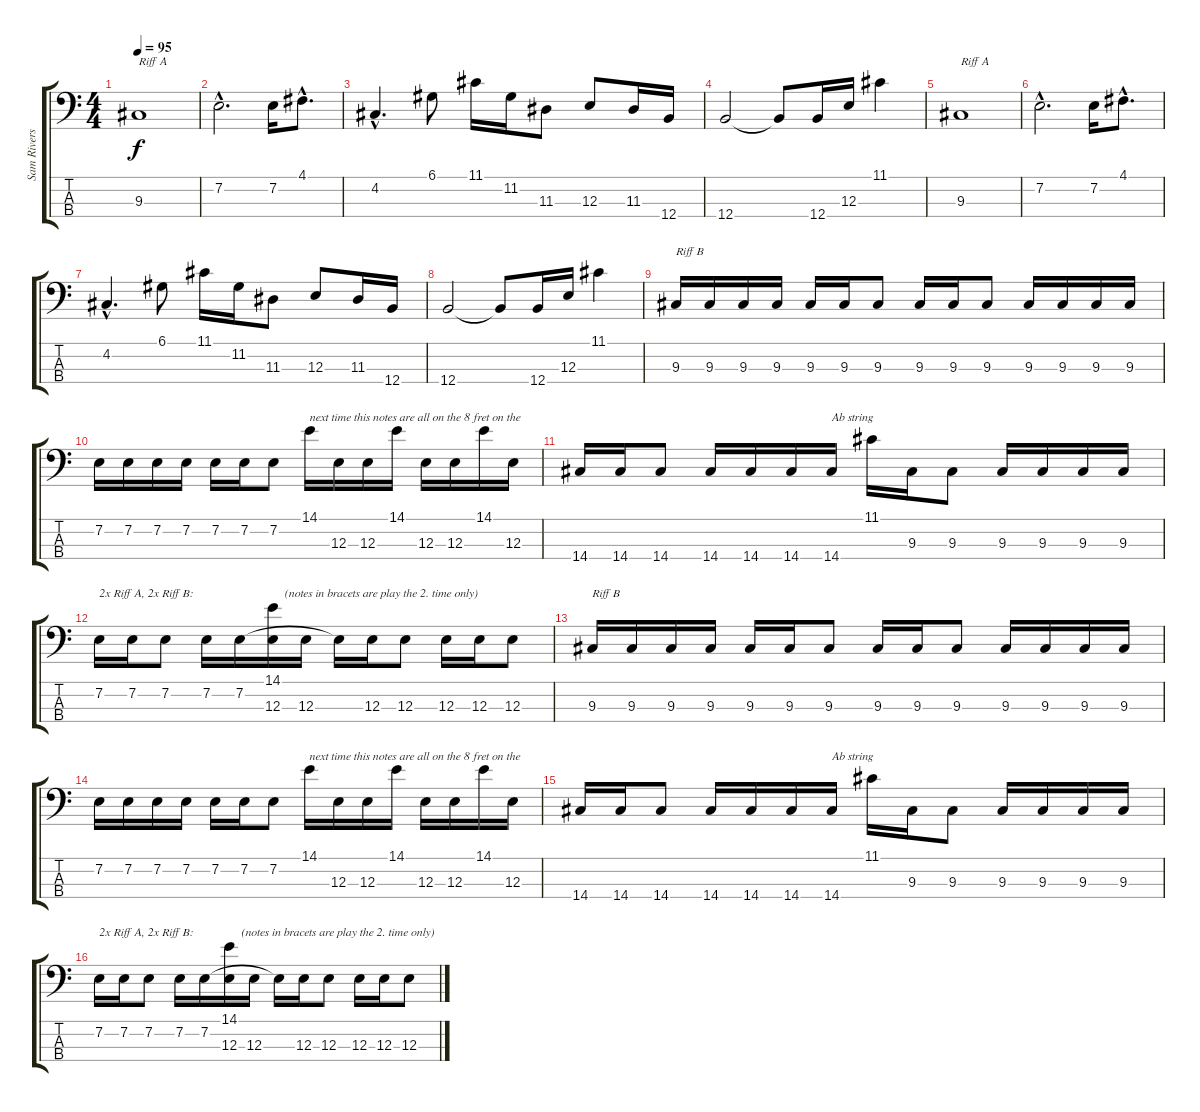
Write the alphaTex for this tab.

\track ("Sam Rivers (Bass)" "Sam Rivers") {instrument electricbassfinger}
\staff {score tabs}
\tuning (D2 A1 E1 B0) {hide}
\ts (4 4)
\tempo 95
\clef f4
\ks c
9.3.1{txt "Riff A" dy f} |
7.2{hac}.2{d} 7.2.16 4.1{hac}.8{d} |
4.2{hac}.4{d} 6.1.8 11.1.16 11.2.16 11.3.8 12.3.8 11.3.16 12.4.16 |
12.4.2 12.4{t}.8 12.4.16 12.3.16 11.1.4 |
9.3.1{txt "Riff A"} |
7.2{hac}.2{d} 7.2.16 4.1{hac}.8{d} |
4.2{hac}.4{d} 6.1.8 11.1.16 11.2.16 11.3.8 12.3.8 11.3.16 12.4.16 |
12.4.2 12.4{t}.8 12.4.16 12.3.16 11.1.4 |
9.3.16{txt "Riff B"} 9.3.16 9.3.16 9.3.16 9.3.16 9.3.16 9.3.8 9.3.16 9.3.16 9.3.8 9.3.16 9.3.16 9.3.16 9.3.16 |
7.2.16 7.2.16 7.2.16 7.2.16 7.2.16 7.2.16 7.2.8 14.1.16{txt "next time this notes are all on the 8 fret on the "} 12.3.16 12.3.16 14.1.16 12.3.16 12.3.16 14.1.16 12.3.16 |
14.4.16 14.4.16 14.4.8 14.4.16 14.4.16 14.4.16 14.4.16{txt "Ab string"} 11.1.16 9.3.16 9.3.8 9.3.16 9.3.16 9.3.16 9.3.16 |
7.2.16{txt "2x Riff A, 2x Riff B:"} 7.2.16 7.2.8 7.2.16 7.2.16{txt "  "} (14.1 12.3).16{txt "    (notes in bracets are play the 2. time only)"} 12.3.16 7.2{t}.16 12.3.16 12.3.8 12.3.16 12.3.16 12.3.8 |
9.3.16{txt "Riff B"} 9.3.16 9.3.16 9.3.16 9.3.16 9.3.16 9.3.8 9.3.16 9.3.16 9.3.8 9.3.16 9.3.16 9.3.16 9.3.16 |
7.2.16 7.2.16 7.2.16 7.2.16 7.2.16 7.2.16 7.2.8 14.1.16{txt "next time this notes are all on the 8 fret on the "} 12.3.16 12.3.16 14.1.16 12.3.16 12.3.16 14.1.16 12.3.16 |
14.4.16 14.4.16 14.4.8 14.4.16 14.4.16 14.4.16 14.4.16{txt "Ab string"} 11.1.16 9.3.16 9.3.8 9.3.16 9.3.16 9.3.16 9.3.16 |
7.2.16{txt "2x Riff A, 2x Riff B:"} 7.2.16 7.2.8 7.2.16 7.2.16{txt "  "} (14.1 12.3).16{txt "    (notes in bracets are play the 2. time only)"} 12.3.16 7.2{t}.16 12.3.16 12.3.8 12.3.16 12.3.16 12.3.8
